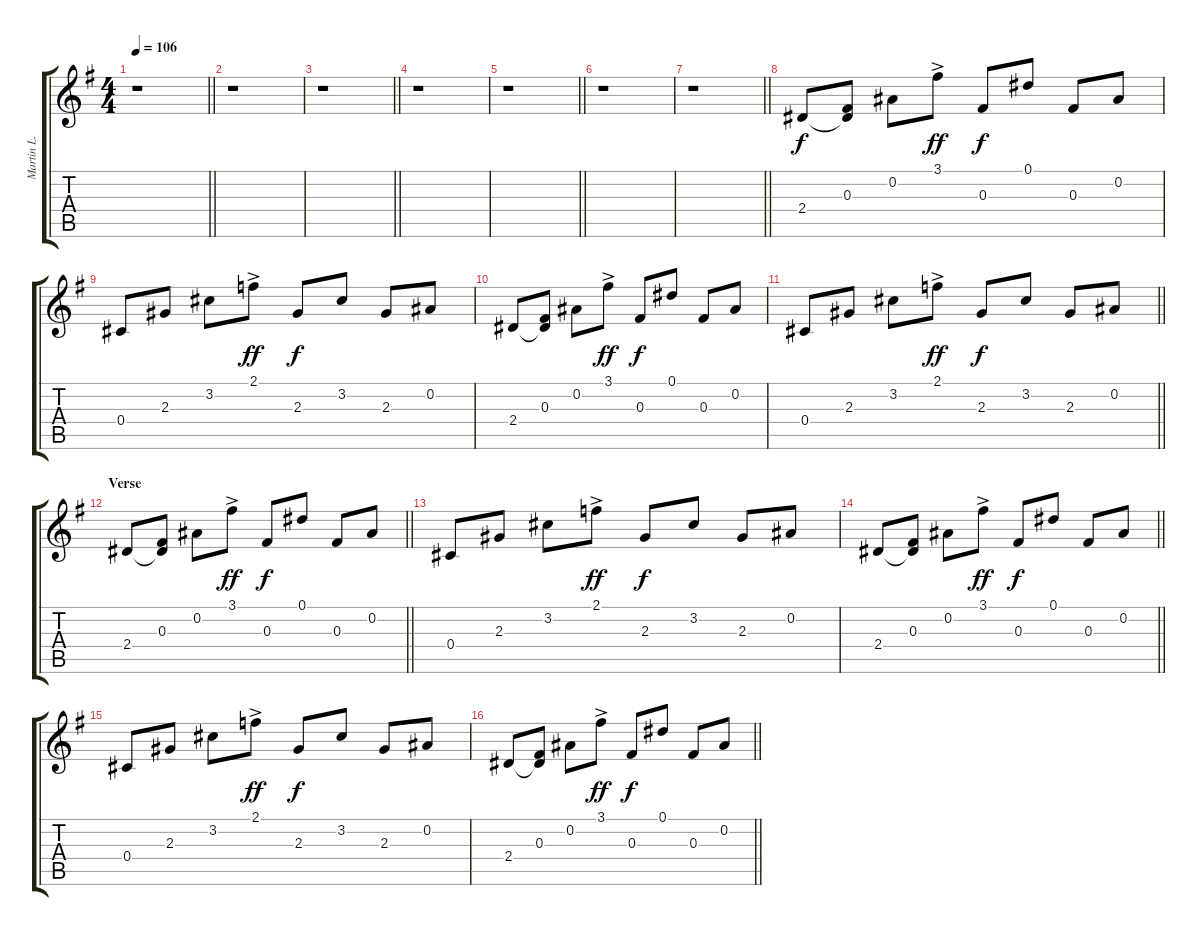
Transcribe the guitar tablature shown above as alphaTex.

\track ("Martin L. Gore (Guitar)" "Martin L. ") {instrument electricguitarclean}
\staff {score tabs}
\tuning (Eb4 Bb3 Gb3 Db3 Ab2 Eb2) {hide}
\ts (4 4)
\tempo 106
\clef g2
\barLineRight lightlight
\ks g
r.1{dy f} |
r.1 |
\barLineRight lightlight
r.1 |
r.1 |
\barLineRight lightlight
r.1 |
r.1 |
\barLineRight lightlight
r.1 |
2.4.8 (0.3 2.4{t}).8 0.2.8 3.1{ac}.8{dy ff} 0.3.8{dy f} 0.1.8 0.3.8 0.2.8 |
0.4.8 2.3.8 3.2.8 2.1{ac}.8{dy ff} 2.3.8{dy f} 3.2.8 2.3.8 0.2.8 |
2.4.8 (0.3 2.4{t}).8 0.2.8 3.1{ac}.8{dy ff} 0.3.8{dy f} 0.1.8 0.3.8 0.2.8 |
\barLineRight lightlight
0.4.8 2.3.8 3.2.8 2.1{ac}.8{dy ff} 2.3.8{dy f} 3.2.8 2.3.8 0.2.8 |
\section ("" "Verse")
\barLineRight lightlight
2.4.8 (0.3 2.4{t}).8 0.2.8 3.1{ac}.8{dy ff} 0.3.8{dy f} 0.1.8 0.3.8 0.2.8 |
0.4.8 2.3.8 3.2.8 2.1{ac}.8{dy ff} 2.3.8{dy f} 3.2.8 2.3.8 0.2.8 |
\barLineRight lightlight
2.4.8 (0.3 2.4{t}).8 0.2.8 3.1{ac}.8{dy ff} 0.3.8{dy f} 0.1.8 0.3.8 0.2.8 |
0.4.8 2.3.8 3.2.8 2.1{ac}.8{dy ff} 2.3.8{dy f} 3.2.8 2.3.8 0.2.8 |
\barLineRight lightlight
2.4.8 (0.3 2.4{t}).8 0.2.8 3.1{ac}.8{dy ff} 0.3.8{dy f} 0.1.8 0.3.8 0.2.8
